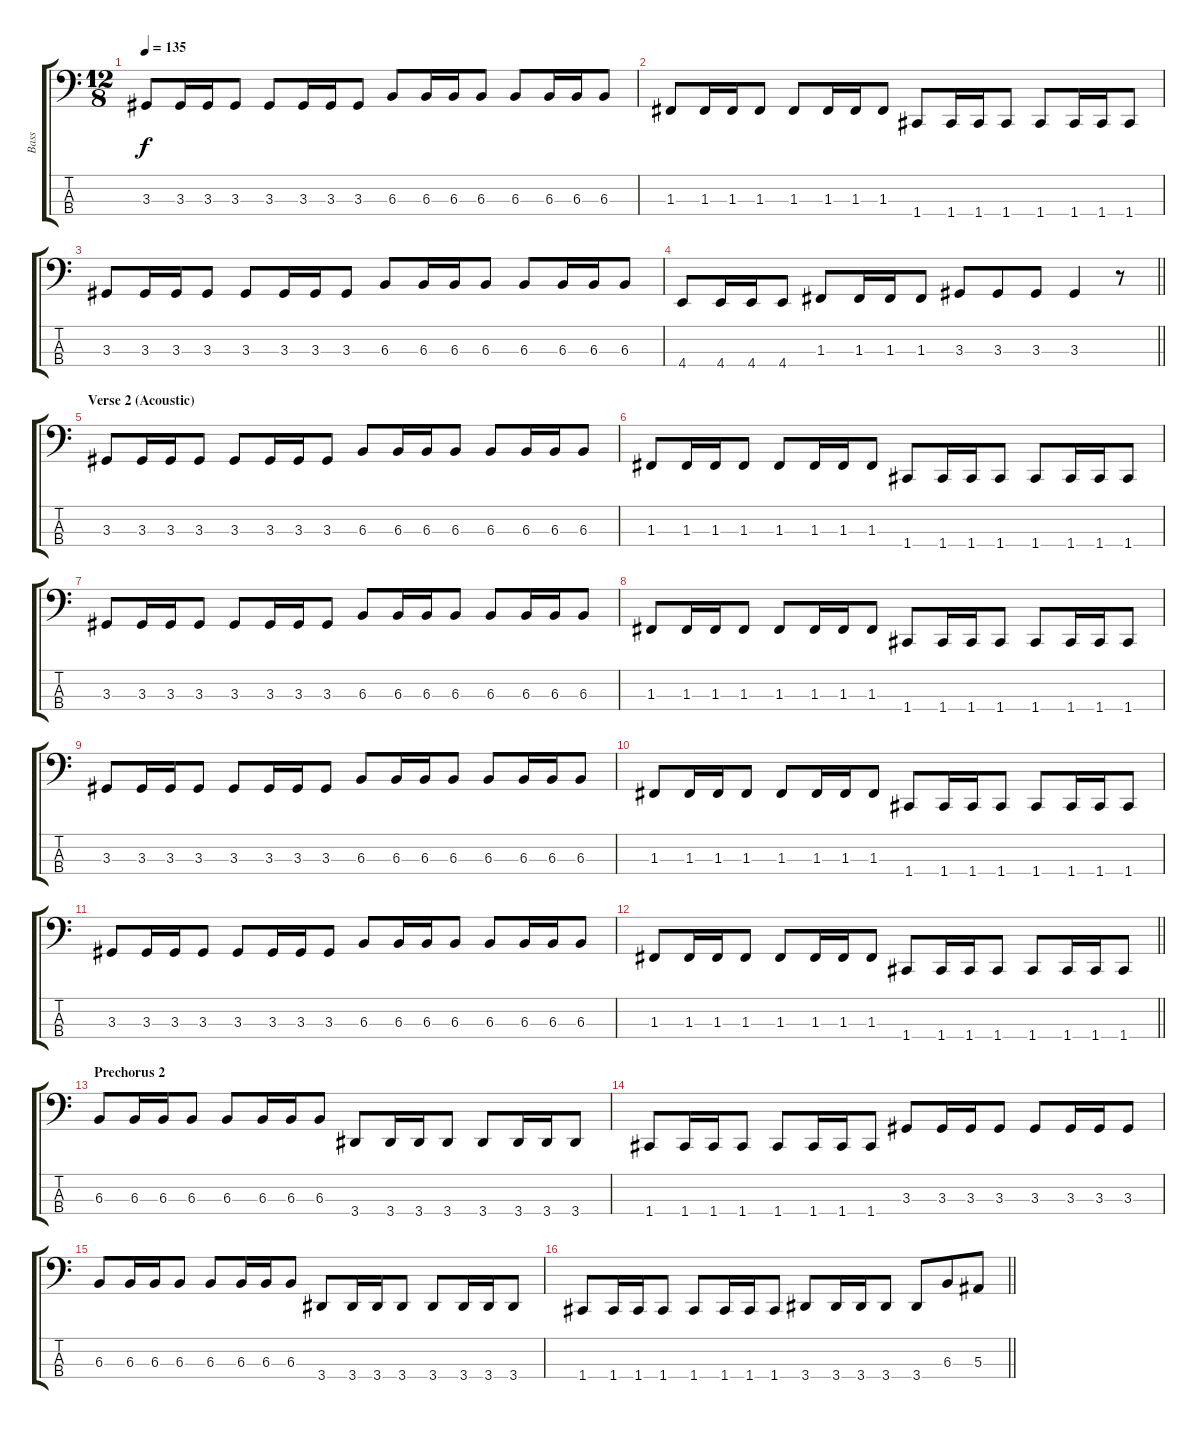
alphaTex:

\track ("Bass" "Bass") {instrument electricbassfinger}
\staff {score tabs}
\tuning (Eb2 Bb1 F1 C1) {hide}
\ts (12 8)
\tempo 135
\clef f4
\ks c
3.3.8{dy f} 3.3.16 3.3.16 3.3.8 3.3.8 3.3.16 3.3.16 3.3.8 6.3.8 6.3.16 6.3.16 6.3.8 6.3.8 6.3.16 6.3.16 6.3.8 |
1.3.8 1.3.16 1.3.16 1.3.8 1.3.8 1.3.16 1.3.16 1.3.8 1.4.8 1.4.16 1.4.16 1.4.8 1.4.8 1.4.16 1.4.16 1.4.8 |
3.3.8 3.3.16 3.3.16 3.3.8 3.3.8 3.3.16 3.3.16 3.3.8 6.3.8 6.3.16 6.3.16 6.3.8 6.3.8 6.3.16 6.3.16 6.3.8 |
\barLineRight lightlight
4.4.8 4.4.16 4.4.16 4.4.8 1.3.8 1.3.16 1.3.16 1.3.8 3.3.8 3.3.8 3.3.8 3.3.4 r.8 |
\section ("" "Verse 2 (Acoustic)")
3.3.8 3.3.16 3.3.16 3.3.8 3.3.8 3.3.16 3.3.16 3.3.8 6.3.8 6.3.16 6.3.16 6.3.8 6.3.8 6.3.16 6.3.16 6.3.8 |
1.3.8 1.3.16 1.3.16 1.3.8 1.3.8 1.3.16 1.3.16 1.3.8 1.4.8 1.4.16 1.4.16 1.4.8 1.4.8 1.4.16 1.4.16 1.4.8 |
3.3.8 3.3.16 3.3.16 3.3.8 3.3.8 3.3.16 3.3.16 3.3.8 6.3.8 6.3.16 6.3.16 6.3.8 6.3.8 6.3.16 6.3.16 6.3.8 |
1.3.8 1.3.16 1.3.16 1.3.8 1.3.8 1.3.16 1.3.16 1.3.8 1.4.8 1.4.16 1.4.16 1.4.8 1.4.8 1.4.16 1.4.16 1.4.8 |
3.3.8 3.3.16 3.3.16 3.3.8 3.3.8 3.3.16 3.3.16 3.3.8 6.3.8 6.3.16 6.3.16 6.3.8 6.3.8 6.3.16 6.3.16 6.3.8 |
1.3.8 1.3.16 1.3.16 1.3.8 1.3.8 1.3.16 1.3.16 1.3.8 1.4.8 1.4.16 1.4.16 1.4.8 1.4.8 1.4.16 1.4.16 1.4.8 |
3.3.8 3.3.16 3.3.16 3.3.8 3.3.8 3.3.16 3.3.16 3.3.8 6.3.8 6.3.16 6.3.16 6.3.8 6.3.8 6.3.16 6.3.16 6.3.8 |
\barLineRight lightlight
1.3.8 1.3.16 1.3.16 1.3.8 1.3.8 1.3.16 1.3.16 1.3.8 1.4.8 1.4.16 1.4.16 1.4.8 1.4.8 1.4.16 1.4.16 1.4.8 |
\section ("" "Prechorus 2")
6.3.8 6.3.16 6.3.16 6.3.8 6.3.8 6.3.16 6.3.16 6.3.8 3.4.8 3.4.16 3.4.16 3.4.8 3.4.8 3.4.16 3.4.16 3.4.8 |
1.4.8 1.4.16 1.4.16 1.4.8 1.4.8 1.4.16 1.4.16 1.4.8 3.3.8 3.3.16 3.3.16 3.3.8 3.3.8 3.3.16 3.3.16 3.3.8 |
6.3.8 6.3.16 6.3.16 6.3.8 6.3.8 6.3.16 6.3.16 6.3.8 3.4.8 3.4.16 3.4.16 3.4.8 3.4.8 3.4.16 3.4.16 3.4.8 |
\barLineRight lightlight
1.4.8 1.4.16 1.4.16 1.4.8 1.4.8 1.4.16 1.4.16 1.4.8 3.4.8 3.4.16 3.4.16 3.4.8 3.4.8 6.3.8 5.3.8
